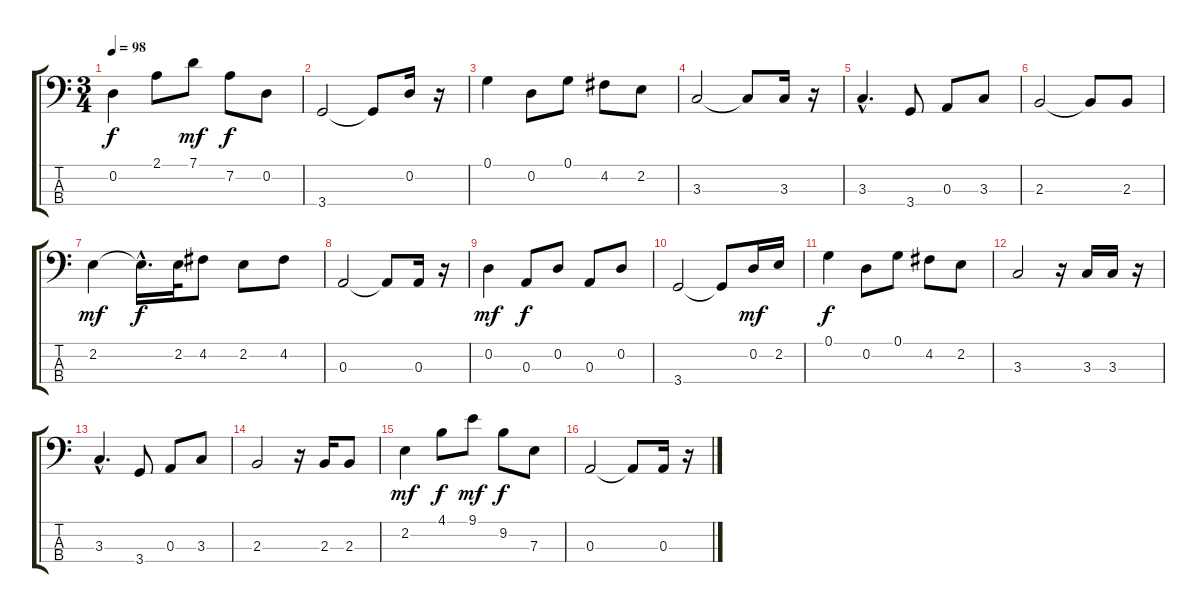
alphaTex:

\track "" {instrument electricbassfinger}
\staff {score tabs}
\tuning (G2 D2 A1 E1) {hide}
\ts (3 4)
\tempo 98
\clef f4
\ks c
0.2.4{dy f} 2.1.8 7.1.8{dy mf} 7.2.8{dy f} 0.2.8 |
3.4.2 3.4{t}.8 0.2.16 r.16 |
0.1.4 0.2.8 0.1.8 4.2.8 2.2.8 |
3.3.2 3.3{t}.8 3.3.16 r.16 |
3.3{hac}.4{d} 3.4.8 0.3.8 3.3.8 |
2.3.2 2.3{t}.8 2.3.8 |
2.2.4{dy mf} 2.2{hac t}.16{d dy f} 2.2.32 4.2.8 2.2.8 4.2.8 |
0.3.2 0.3{t}.8 0.3.16 r.16 |
0.2.4{dy mf} 0.3.8{dy f} 0.2.8 0.3.8 0.2.8 |
3.4.2 3.4{t}.8 0.2.16{dy mf} 2.2.16 |
0.1.4{dy f} 0.2.8 0.1.8 4.2.8 2.2.8 |
3.3.2 r.16 3.3.16 3.3.16 r.16 |
3.3{hac}.4{d} 3.4.8 0.3.8 3.3.8 |
2.3.2 r.16 2.3.16 2.3.8 |
2.2.4{dy mf} 4.1.8{dy f} 9.1.8{dy mf} 9.2.8{dy f} 7.3.8 |
0.3.2 0.3{t}.8 0.3.16 r.16
